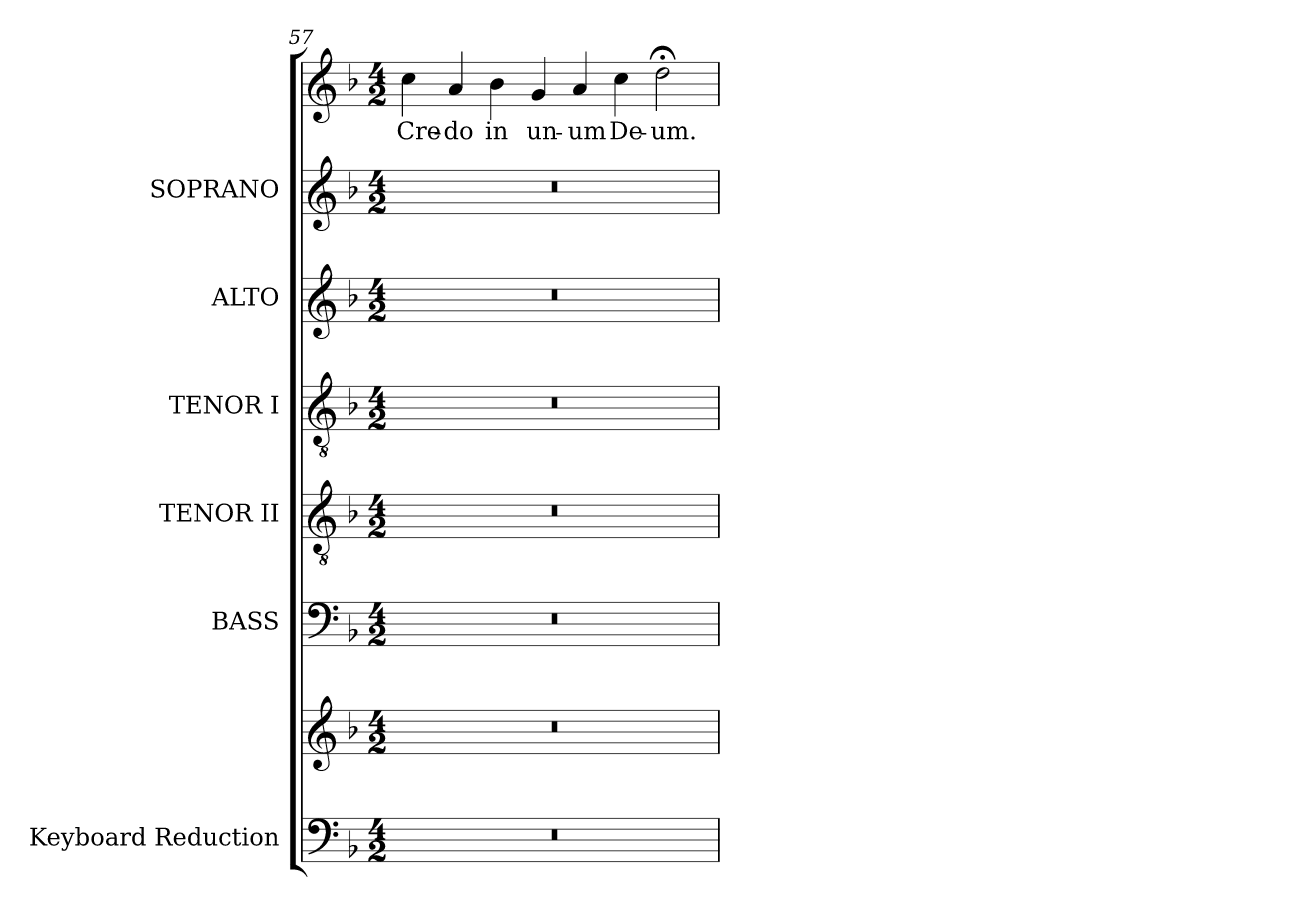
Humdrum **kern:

**kern	**kern	**kern	**kern	**kern	**kern	**kern	**kern	**text
*part7	*part7	*part6	*part5	*part4	*part3	*part2	*part1	*part1
*staff8	*staff7	*staff6	*staff5	*staff4	*staff3	*staff2	*staff1	*staff1
*I"Keyboard Reduction	*	*I"BASS	*I"TENOR II	*I"TENOR I	*I"ALTO	*I"SOPRANO	*	*
*I'Reduc.	*	*I'B.	*I'T. II	*I'T. I	*I'A.	*I'S.	*	*
!!LO:PB:g=z
*clefF4	*clefG2	*clefF4	*clefGv2	*clefGv2	*clefG2	*clefG2	*clefG2	*
*	*	*	*ITrd7c12	*ITrd7c12	*	*	*	*
*k[b-]	*k[b-]	*k[b-]	*k[b-]	*k[b-]	*k[b-]	*k[b-]	*k[b-]	*
*F:	*F:	*F:	*F:	*F:	*F:	*F:	*F:	*
*M4/2	*M4/2	*M4/2	*M4/2	*M4/2	*M4/2	*M4/2	*M4/2	*
=57	=57	=57	=57	=57	=57	=57	=57	=57
!LO:N:vis=1	!LO:N:vis=1	!LO:N:vis=1	!LO:N:vis=1	!LO:N:vis=1	!LO:N:vis=1	!LO:N:vis=1	!	!
!	!	!	!	!	!	!	!	!LO:LY:b:color=#000000
0r	0r	0r	0r	0r	0r	0r	4cci\	Cre-
!	!	!	!	!	!	!	!	!LO:LY:b:color=#000000
.	.	.	.	.	.	.	4ai/	-do
!	!	!	!	!	!	!	!	!LO:LY:b:color=#000000
.	.	.	.	.	.	.	4b-i\	in
!	!	!	!	!	!	!	!	!LO:LY:b:color=#000000
.	.	.	.	.	.	.	4gi/	un-
!	!	!	!	!	!	!	!	!LO:LY:b:color=#000000
.	.	.	.	.	.	.	4ai/	-um
!	!	!	!	!	!	!	!	!LO:LY:b:color=#000000
.	.	.	.	.	.	.	4cci\	De-
!	!	!	!	!	!	!	!	!LO:LY:b:color=#000000
.	.	.	.	.	.	.	2dd;i\	-um.
=	=	=	=	=	=	=	=	=
*-	*-	*-	*-	*-	*-	*-	*-	*-
